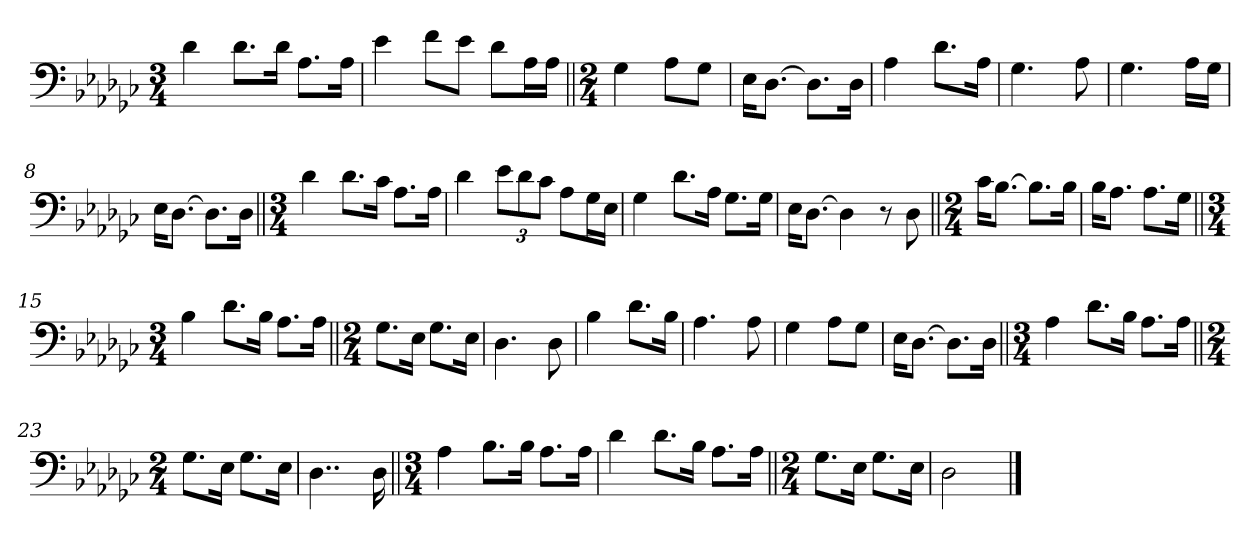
**kern
*part1
*staff1
*clefF4
*k[b-e-a-d-g-c-]
*M3/4
=1
4d-\
8.d-\L
16d-\Jk
8.A-\L
16A-\Jk
=2
4e-\
8f\L
8e-\J
8d-\L
16A-\L
16A-\JJ
=3||
*M2/4
4G-\
8A-\L
8G-\J
=4
16E-\KL
[8.D-\J
8.D-\L]
16D-\Jk
=5
4A-\
8.d-\L
16A-\Jk
=6
4.G-\
8A-\
=7
4.G-\
16A-\LL
16G-\JJ
=8
16E-\KL
[8.D-\J
8.D-\L]
16D-\Jk
=9||
*M3/4
4d-\
8.d-\L
16c-\Jk
8.A-\L
16A-\Jk
=10
4d-\
12e-\L
12d-\
12c-\J
8A-\L
16G-\L
16E-\JJ
=11
4G-\
8.d-\L
16A-\Jk
8.G-\L
16G-\Jk
=12
16E-\KL
[8.D-\J
4D-\]
8r
8D-\
=13||
*M2/4
16c-\KL
[8.B-\J
8.B-\L]
16B-\Jk
=14
16B-\KL
8.A-\J
8.A-\L
16G-\Jk
=15||
*M3/4
4B-\
8.d-\L
16B-\Jk
8.A-\L
16A-\Jk
=16||
*M2/4
8.G-\L
16E-\Jk
8.G-\L
16E-\Jk
=17
4.D-\
8D-\
=18
4B-\
8.d-\L
16B-\Jk
=19
4.A-\
8A-\
=20
4G-\
8A-\L
8G-\J
=21
16E-\KL
[8.D-\J
8.D-\L]
16D-\Jk
=22||
*M3/4
4A-\
8.d-\L
16B-\Jk
8.A-\L
16A-\Jk
=23||
*M2/4
8.G-\L
16E-\Jk
8.G-\L
16E-\Jk
=24
4..D-\
16D-\
=25||
*M3/4
4A-\
8.B-\L
16B-\Jk
8.A-\L
16A-\Jk
=26
4d-\
8.d-\L
16B-\Jk
8.A-\L
16A-\Jk
=27||
*M2/4
8.G-\L
16E-\Jk
8.G-\L
16E-\Jk
=28
2D-\
==
*-
